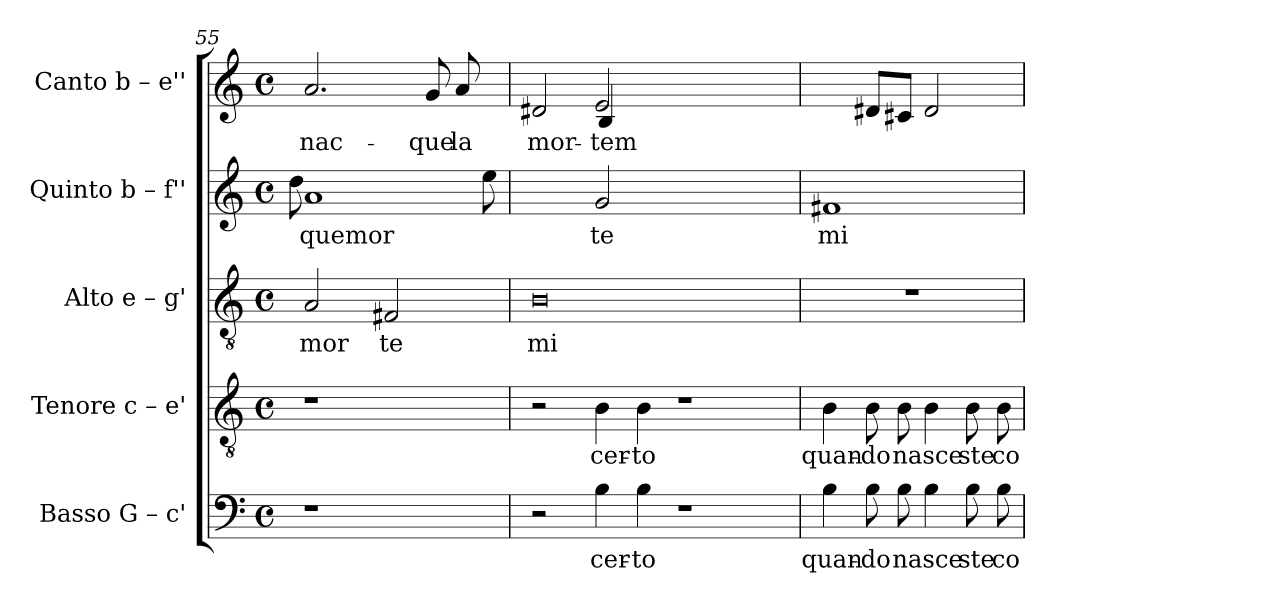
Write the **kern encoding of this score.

**kern	**text	**kern	**text	**kern	**text	**kern	**text	**kern	**text
*part5	*part5	*part4	*part4	*part3	*part3	*part2	*part2	*part1	*part1
*staff5	*staff5	*staff4	*staff4	*staff3	*staff3	*staff2	*staff2	*staff1	*staff1
*I"Basso  G – c'	*	*I"Tenore  c – e'	*	*I"Alto  e – g'	*	*I"Quinto  b – f''	*	*I"Canto  b – e''	*
*clefF4	*	*clefGv2	*	*clefGv2	*	*clefG2	*	*clefG2	*
*k[]	*	*k[]	*	*k[]	*	*k[]	*	*k[]	*
*C:	*	*C:	*	*C:	*	*C:	*	*C:	*
*M4/4	*	*M4/4	*	*M4/4	*	*M4/4	*	*M4/4	*
*met(c)	*	*met(c)	*	*met(c)	*	*met(c)	*	*met(c)	*
=55	=55	=55	=55	=55	=55	=55	=55	=55	=55
!	!	!	!	!	!LO:LY:b:cj	!	!LO:LY:b:rj	!	!LO:LY:b:rj
*	*	*	*	*	*	*^	*	*	*
1r	.	1r	.	2A/	mor	1a	8dd\	quemor	2.a/	nac-
.	.	.	.	.	.	.	1ryy	.	.	.
!	!	!	!	!	!LO:LY:b:cj	!	!	!	!	!
.	.	.	.	2F#X/	te	.	.	.	.	.
!	!	!	!	!	!	!	!	!	!	!LO:LY:b:rj
.	.	.	.	.	.	.	.	.	8g/	-que
!	!	!	!	!	!	!	!	!	!	!LO:LY:b:rj
.	.	.	.	.	.	.	.	.	8a/	la
!	!	!	!	!	!	!	!	!LO:LY:b:rj	!	!
8ryy	.	8ryy	.	8ryy	.	8ee\	.	.	8ryy	.
*	*	*	*	*	*	*v	*v	*	*	*
=56	=56	=56	=56	=56	=56	=56	=56	=56	=56
!	!	!	!	!	!LO:LY:b:cj	!	!	!	!LO:LY:b:rj
*	*	*	*	*	*	*	*	*^	*
2r	.	2r	.	0B	mi	2ryy	.	2d#X/	2ryy	mor-
!	!LO:LY:b:rj	!	!LO:LY:b:cj	!	!	!	!LO:LY:b:rj	!	!	!LO:LY:b:rj
4B\	cer-	4B\	cer-	.	.	2g/	te	2e/	4B/	-tem
!	!LO:LY:b:rj	!	!LO:LY:b:cj	!	!	!	!	!	!	!
4B\	-to	4B\	-to	.	.	.	.	.	1ryy	.
1r	.	1r	.	.	.	1ryy	.	1ryy	.	.
.	.	.	.	.	.	.	.	.	4ryy	.
=57	=57	=57	=57	=57	=57	=57	=57	=57	=57	=57
!	!LO:LY:b:rj	!	!LO:LY:b:cj	!	!	!	!LO:LY:b:rj	!	!	!
*	*	*	*	*	*	*	*	*v	*v	*
4B\	quan-	4B\	quan-	1r	.	1f#X	mi	4ryy	.
!	!LO:LY:b:rj	!	!LO:LY:b:cj	!	!	!	!	!	!LO:LY:b:rj
8B\	-do	8B\	-do	.	.	.	.	8d#X/L	.
!	!LO:LY:b:rj	!	!LO:LY:b:cj	!	!	!	!	!	!LO:LY:b:rj
8B\	nasce-	8B\	nasce-	.	.	.	.	8c#/J	.
!	!LO:LY:b:rj	!	!LO:LY:b:cj	!	!	!	!	!	!LO:LY:b:rj
4B\	--	4B\	--	.	.	.	.	2d#/	.
!	!LO:LY:b:rj	!	!LO:LY:b:cj	!	!	!	!	!	!
8B\	-ste	8B\	-ste	.	.	.	.	.	.
!	!LO:LY:b:rj	!	!LO:LY:b:cj	!	!	!	!	!	!
8B\	co-	8B\	co-	.	.	.	.	.	.
=	=	=	=	=	=	=	=	=	=
*-	*-	*-	*-	*-	*-	*-	*-	*-	*-
